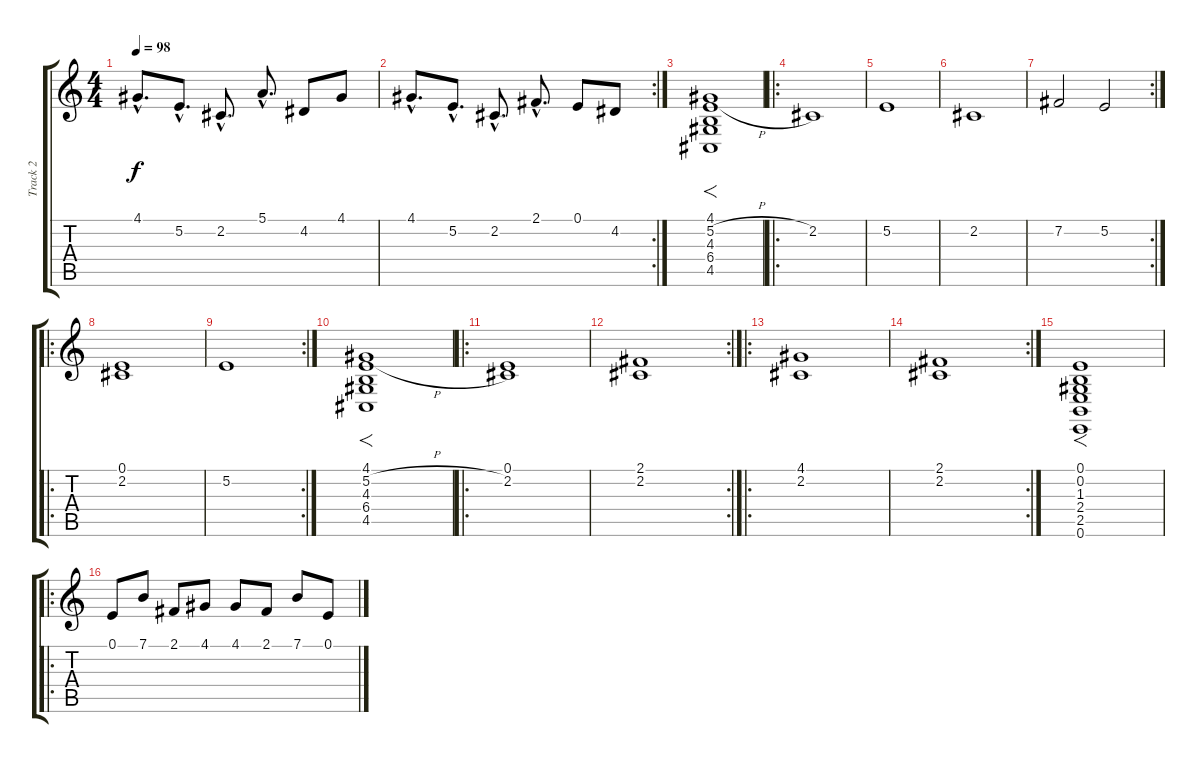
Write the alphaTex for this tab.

\track ("Track 2" "Track 2") {instrument fx7echoes}
\staff {score tabs}
\tuning (E4 B3 G3 D3 A2 E2) {hide}
\ts (4 4)
\tempo 98
\clef g2
\ks c
4.1{hac}.8{d dy f instrument fx7echoes} 5.2{hac}.8{d} 2.2{hac}.8{d} 5.1{hac}.8{d} 4.2.8 4.1.8 |
\rc 2
4.1{hac}.8{d} 5.2{hac}.8{d} 2.2{hac}.8{d} 2.1{hac}.8{d} 0.1.8 4.2.8 |
(4.1 5.2{h} 4.3 6.4 4.5).1{f} |
\ro
2.2.1 |
5.2.1 |
2.2.1 |
\rc 2
7.2.2 5.2.2 |
\ro
(0.1 2.2).1 |
\rc 2
5.2.1 |
(4.1 5.2{h} 4.3 6.4 4.5).1{f} |
\ro
(0.1 2.2).1 |
\rc 2
(2.1 2.2).1 |
\ro
(4.1 2.2).1 |
\rc 2
(2.1 2.2).1 |
(0.1 0.2 1.3 2.4 2.5 0.6).1{f} |
\ro
0.1.8 7.1.8 2.1.8 4.1.8 4.1.8 2.1.8 7.1.8 0.1.8
